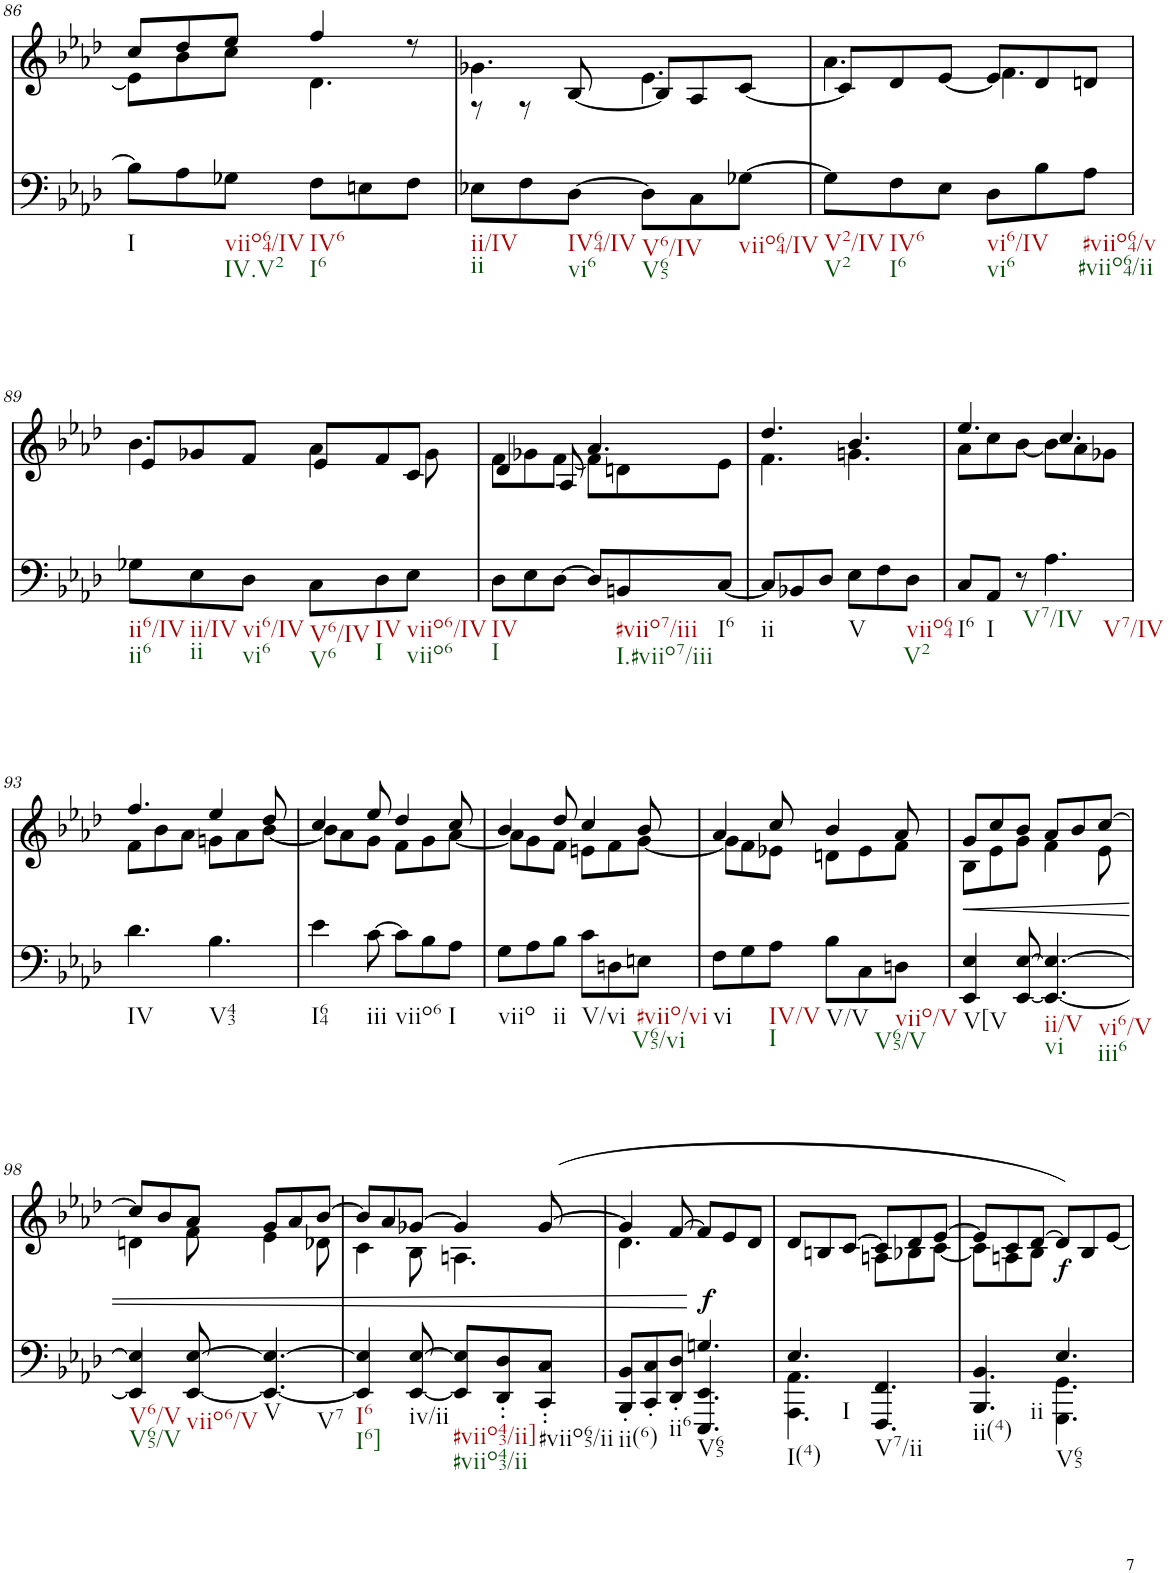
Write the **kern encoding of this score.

**kern	**kern	**text	**dynam
*part2	*part1	*part1	*part1
*staff2	*staff1	*staff1	*staff1
*I"Piano	*I"Piano	*	*
*I'Pno	*I'Pno	*	*
!!LO:PB:g=z
*clefF4	*clefG2	*	*
*k[b-e-a-d-]	*k[b-e-a-d-]	*	*
*M6/8	*M6/8	*	*
=86	=86	=86	=86
*	*^	*	*
!LO:TX:b:t=I	!	!	!	!
8B-\L]	8cc/L	8e-\L]	.	.
8A-\	8dd-/	8b-\	.	.
!LO:TX:b:t=viio64/IV	!	!	!	!
!LO:TX:b:t=IV.V2	!	!	!	!
8G-X\J	8ee-/J	8cc\J	.	.
!LO:TX:b:t=IV6	!	!	!	!
!LO:TX:b:t=I6	!	!	!	!
8F\L	4ff/	4.d-\	.	.
8En\	.	.	.	.
8F\J	8r	.	.	.
=87	=87	=87	=87	=87
!LO:TX:b:t=ii/IV	!	!	!	!
!LO:TX:b:t=ii	!	!	!	!
8E-X\L	4.g-X\	8r	.	.
8F\	.	8r	.	.
!LO:TX:b:t=IV64/IV	!	!	!	!
!LO:TX:b:t=vi6	!	!	!	!
[8D-\J	.	[<8B-/	.	.
!LO:TX:b:t=V6/IV	!	!	!	!
!LO:TX:b:t=V65	!	!	!	!
8D-\L]	4.e-\	8B-/L]	.	.
8C\	.	8A-/	.	.
!LO:TX:b:t=viio64/IV	!	!	!	!
[8G-X\J	.	[<8c/J	.	.
=88	=88	=88	=88	=88
!LO:TX:b:t=V2/IV	!	!	!	!
!LO:TX:b:t=V2	!	!	!	!
8G-\L]	4.a-\	8c/L]	.	.
!LO:TX:b:t=IV6	!	!	!	!
!LO:TX:b:t=I6	!	!	!	!
8F\	.	8d-/	.	.
8E-\J	.	[<8e-/J	.	.
!LO:TX:b:t=vi6/IV	!	!	!	!
!LO:TX:b:t=vi6	!	!	!	!
8D-\L	4.f\	8e-/L]	.	.
8B-\	.	8d-/	.	.
!LO:TX:b:t=#viio64/v	!	!	!	!
!LO:TX:b:t=#viio64/ii	!	!	!	!
8A-\J	.	8dn/J	.	.
!!LO:LB:g=z	!!
=89	=89	=89	=89	=89
!LO:TX:b:t=ii6/IV	!	!	!	!
!LO:TX:b:t=ii6	!	!	!	!
8G-X\L	4.b-\	8e-/L	.	.
!LO:TX:b:t=ii/IV	!	!	!	!
!LO:TX:b:t=ii	!	!	!	!
8E-\	.	8g-X/	.	.
!LO:TX:b:t=vi6/IV	!	!	!	!
!LO:TX:b:t=vi6	!	!	!	!
8D-\J	.	8f/J	.	.
!LO:TX:b:t=V6/IV	!	!	!	!
!LO:TX:b:t=V6	!	!	!	!
8C\L	4a-\	8e-/L	.	.
!LO:TX:b:t=IV	!	!	!	!
!LO:TX:b:t=I	!	!	!	!
8D-\	.	8f/	.	.
!LO:TX:b:t=viio6/IV	!	!	!	!
!LO:TX:b:t=viio6	!	!	!	!
8E-\J	8g-\	8c/J	.	.
=90	=90	=90	=90	=90
!LO:TX:b:t=IV	!	!	!	!
!LO:TX:b:t=I	!	!	!	!
8D-\L	8f\L	4d-/	.	.
8E-\	8g-X\	.	.	.
[8D-\J	[8f\J	8A-/	.	.
8D-/L]	8f\L]	4.a-/	.	.
!LO:TX:b:t=#viio7/iii	!	!	!	!
!LO:TX:b:t=I.#viio7/iii	!	!	!	!
8BBn/	8dn\	.	.	.
!LO:TX:b:t=I6	!	!	!	!
[8C/J	8e-\J	.	.	.
=91	=91	=91	=91	=91
!LO:TX:b:t=ii	!	!	!	!
8C/L]	4.dd-/	4.f\	.	.
8BB-X/	.	.	.	.
8D-/J	.	.	.	.
!LO:TX:b:t=V	!	!	!	!
8E-\L	4.b-/	4.gn\	.	.
8F\	.	.	.	.
!LO:TX:b:t=viio64	!	!	!	!
!LO:TX:b:t=V2	!	!	!	!
8D-\J	.	.	.	.
=92	=92	=92	=92	=92
!LO:TX:b:t=I6	!	!	!	!
8C/L	4.ee-/	8a-\L	.	.
!LO:TX:b:t=I	!	!	!	!
8AA-/J	.	8cc\	.	.
8r	.	[8b-\J	.	.
!LO:TX:b:t=V7/IV	!	!	!	!
!LO:TX:b:t=V7/IV	!	!	!	!
4.A-\	4.cc/	8b-\L]	.	.
.	.	8a-\	.	.
.	.	8g-X\J	.	.
!!LO:LB:g=z	!!
=93	=93	=93	=93	=93
!LO:TX:b:t=IV	!	!	!	!
4.d-\	4.ff/	8f\L	.	.
.	.	8b-\	.	.
.	.	8a-\J	.	.
!LO:TX:b:t=V43	!	!	!	!
4.B-\	4ee-/	8gn\L	.	.
.	.	8a-\	.	.
.	8dd-/	[8b-\J	.	.
=94	=94	=94	=94	=94
!LO:TX:b:t=I64	!	!	!	!
4e-\	4cc/	8b-\L]	.	.
.	.	8a-\	.	.
!LO:TX:b:t=iii	!	!	!	!
[8c\	8ee-/	8g\J	.	.
!LO:TX:b:t=viio6	!	!	!	!
8c\L]	4dd-/	8f\L	.	.
8B-\	.	8g\	.	.
!LO:TX:b:t=I	!	!	!	!
8A-\J	8cc/	[8a-\J	.	.
=95	=95	=95	=95	=95
!LO:TX:b:t=viio	!	!	!	!
8G\L	4b-/	8a-\L]	.	.
8A-\	.	8g\	.	.
!LO:TX:b:t=ii	!	!	!	!
8B-\J	8dd-/	8f\J	.	.
!LO:TX:b:t=V/vi	!	!	!	!
8c\L	4cc/	8en\L	.	.
8Dn\	.	8f\	.	.
!LO:TX:b:t=#viio/vi	!	!	!	!
!LO:TX:b:t=V65/vi	!	!	!	!
8En\J	8b-/	[8g\J	.	.
=96	=96	=96	=96	=96
!LO:TX:b:t=vi	!	!	!	!
8F\L	4a-/	8g\L]	.	.
8G\	.	8f\	.	.
!LO:TX:b:t=IV/V	!	!	!	!
!LO:TX:b:t=I	!	!	!	!
8A-\J	8cc/	8e-X\J	.	.
!LO:TX:b:t=V/V	!	!	!	!
8B-\L	4b-/	8dn\L	.	.
8C\	.	8e-\	.	.
!LO:TX:b:t=viio/V	!	!	!	!
!LO:TX:b:t=V65/V	!	!	!	!
8Dn\J	8a-/	8f\J	.	.
=97	=97	=97	=97	=97
!LO:TX:b:t=V[V	!	!	!	!
4EE-/ 4E-/	8g/L	8B-\L	.	.
.	8cc/	8e-\	.	.
[8EE-/ [8E-/	8b-/J	8g\J	.	.
!LO:TX:b:t=ii/V	!	!	!	!
!LO:TX:b:t=vi	!	!	!	!
!LO:TX:b:t=vi6/V	!	!	!	!
!LO:TX:b:t=iii6	!	!	!	!
4.EE-/_ 4.E-/_	8a-/L	4f\	.	.
.	8b-/	.	.	.
.	[8cc/J	8e-\	.	.
!!LO:LB:g=z	!!
=98	=98	=98	=98	=98
!LO:TX:b:t=V6/V	!	!	!	!
!LO:TX:b:t=V65/V	!	!	!	!
4EE-/] 4E-/]	8cc/L]	4dn\	.	.
.	8b-/	.	.	.
!LO:TX:b:t=viio6/V	!	!	!	!
[8EE-/ [8E-/	8a-/J	8f\	.	.
!LO:TX:b:t=V	!	!	!	!
!LO:TX:b:t=V7	!	!	!	!
4.EE-/_ 4.E-/_	8g/L	4e-\	.	.
.	8a-/	.	.	.
.	[8b-/J	8d-X\	.	.
=99	=99	=99	=99	=99
!LO:TX:b:t=I6	!	!	!	!
!LO:TX:b:t=I6]	!	!	!	!
4EE-/] 4E-/]	8b-/L]	4c\	.	.
.	8a-/	.	.	.
!LO:TX:b:t=iv/ii	!	!	!	!
[8EE-/ [8E-/	[8g-X/J	8B-\	.	.
!LO:TX:b:t=#viio43/ii]	!	!	!	!
!LO:TX:b:t=#viio43/ii	!	!	!	!
8EE-/] 8E-/]L	4g-/]	4.An\	.	.
8DD-/' 8D-/'	.	.	.	.
!LO:TX:b:t=#viio65/ii	!	!	!	!
8CC/' 8C/'J	([8g-/	.	.	.
=100	=100	=100	=100	=100
*^	*	*	*	*
!LO:TX:b:t=ii(6)	!	!	!	!	!
8BBB-/'< 8BB-/'<L	4.ryy	4g-/]	4.d-\	.	.
8CC/'< 8C/'<	.	.	.	.	.
!LO:TX:b:t=ii6	!	!	!	!	!
8DD-/'< 8D-/'<J	.	[8f/	.	.	.
!LO:TX:b:t=V65	!	!	!	!	!
!	!	!	!	!	!LO:DY:b
4.Gn/	4.EEE-/ 4.EE-/	8f/L]	4.ryy	.	f
.	.	8e-/	.	.	.
.	.	8d-/J	.	.	.
=101	=101	=101	=101	=101	=101
!LO:TX:b:t=I(4)	!	!	!	!	!
!LO:TX:b:t=I	!	!	!	!	!
4.E-/	4.AAA-\ 4.AA-\	8d-/L	4.ryy	.	.
.	.	8Bn/	.	.	.
.	.	[8c/J	.	.	.
!LO:TX:b:t=V7/ii	!	!	!	!	!
4.ryy	4.FFF/ 4.FF/	8c/L]	8An\L	.	.
.	.	8d-/	8B-X\	.	.
.	.	[8e-/J	[8c\J	.	.
=102	=102	=102	=102	=102	=102
!LO:TX:b:t=ii(4)	!	!	!	!	!
!LO:TX:b:t=ii	!	!	!	!	!
4.ryy	4.BBB-/ 4.BB-/	8e-/L]	8c\L]	.	.
.	.	8c/	8An\	.	.
.	.	[8d-/J	8B-\J	.	.
!LO:TX:b:t=V65	!	!	!	!	!
!	!	!	!	!LO:LY:b	!
4.E-/	4.GGG\ 4.GG\	8d-/L])	4.ryy	.	.
.	.	8B-/	.	.	.
.	.	[8e-/J	.	.	.
*v	*v	*	*	*	*
*	*v	*v	*	*
=	=	=	=
*-	*-	*-	*-
